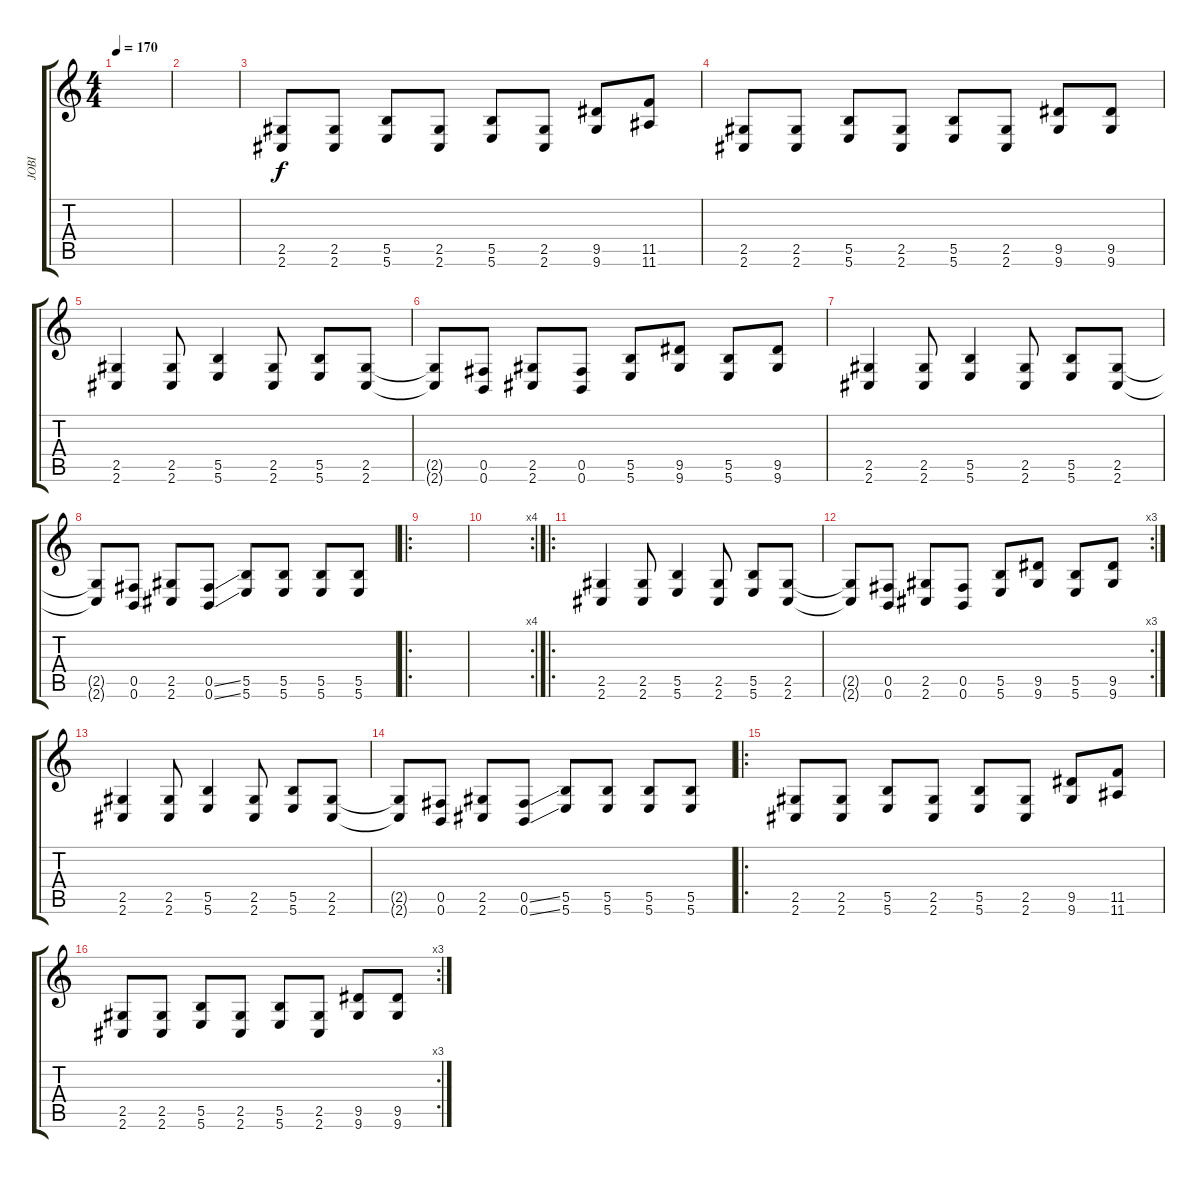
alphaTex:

\track ("JOBI" "JOBI") {instrument distortionguitar}
\staff {score tabs}
\tuning (Db4 Ab3 E3 B2 Gb2 B1) {hide}
\ts (4 4)
\tempo 170
\clef g2
\ks c
|
|
(2.5 2.6).8 (2.5 2.6).8 (5.5 5.6).8 (2.5 2.6).8 (5.5 5.6).8 (2.5 2.6).8 (9.5 9.6).8 (11.5 11.6).8 |
(2.5 2.6).8 (2.5 2.6).8 (5.5 5.6).8 (2.5 2.6).8 (5.5 5.6).8 (2.5 2.6).8 (9.5 9.6).8 (9.5 9.6).8 |
(2.5 2.6).4 (2.5 2.6).8 (5.5 5.6).4 (2.5 2.6).8 (5.5 5.6).8 (2.5 2.6).8 |
(2.5{t} 2.6{t}).8 (0.5 0.6).8 (2.5 2.6).8 (0.5 0.6).8 (5.5 5.6).8 (9.5 9.6).8 (5.5 5.6).8 (9.5 9.6).8 |
(2.5 2.6).4 (2.5 2.6).8 (5.5 5.6).4 (2.5 2.6).8 (5.5 5.6).8 (2.5 2.6).8 |
(2.5{t} 2.6{t}).8 (0.5 0.6).8 (2.5 2.6).8 (0.5{ss} 0.6{ss}).8 (5.5 5.6).8 (5.5 5.6).8 (5.5 5.6).8 (5.5 5.6).8 |
\ro
|
\rc 4
|
\ro
(2.5 2.6).4 (2.5 2.6).8 (5.5 5.6).4 (2.5 2.6).8 (5.5 5.6).8 (2.5 2.6).8 |
\rc 3
(2.5{t} 2.6{t}).8 (0.5 0.6).8 (2.5 2.6).8 (0.5 0.6).8 (5.5 5.6).8 (9.5 9.6).8 (5.5 5.6).8 (9.5 9.6).8 |
(2.5 2.6).4 (2.5 2.6).8 (5.5 5.6).4 (2.5 2.6).8 (5.5 5.6).8 (2.5 2.6).8 |
(2.5{t} 2.6{t}).8 (0.5 0.6).8 (2.5 2.6).8 (0.5{ss} 0.6{ss}).8 (5.5 5.6).8 (5.5 5.6).8 (5.5 5.6).8 (5.5 5.6).8 |
\ro
(2.5 2.6).8 (2.5 2.6).8 (5.5 5.6).8 (2.5 2.6).8 (5.5 5.6).8 (2.5 2.6).8 (9.5 9.6).8 (11.5 11.6).8 |
\rc 3
(2.5 2.6).8 (2.5 2.6).8 (5.5 5.6).8 (2.5 2.6).8 (5.5 5.6).8 (2.5 2.6).8 (9.5 9.6).8 (9.5 9.6).8
